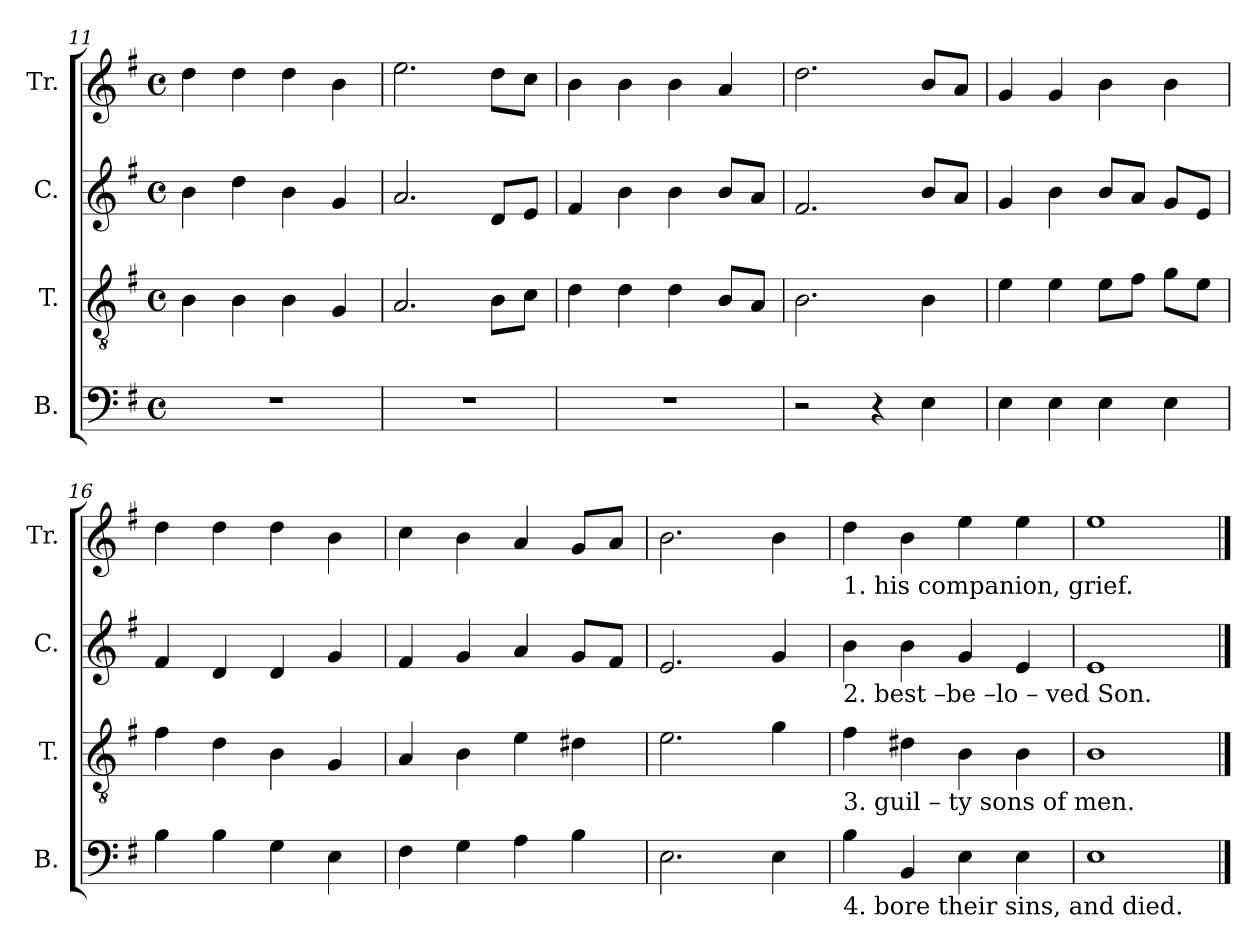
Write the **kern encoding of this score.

**kern	**kern	**kern	**kern
*part4	*part3	*part2	*part1
*staff4	*staff3	*staff2	*staff1
*I"B.	*I"T.	*I"C.	*I"Tr.
*I'B.	*I'T.	*I'C.	*I'Tr.
*clefF4	*clefGv2	*clefG2	*clefG2
*k[f#]	*k[f#]	*k[f#]	*k[f#]
*M4/4	*M4/4	*M4/4	*M4/4
*met(c)	*met(c)	*met(c)	*met(c)
=11	=11	=11	=11
1r	4B\	4b\	4dd\
.	4B\	4dd\	4dd\
.	4B\	4b\	4dd\
.	4G/	4g/	4b\
=12	=12	=12	=12
1r	2.A/	2.a/	2.ee\
.	8B\L	8d/L	8dd\L
.	8c\J	8e/J	8cc\J
=13	=13	=13	=13
1r	4d\	4f#/	4b\
.	4d\	4b\	4b\
.	4d\	4b\	4b\
.	8B/L	8b/L	4a/
.	8A/J	8a/J	.
=14	=14	=14	=14
2r	2.B\	2.f#/	2.dd\
4r	.	.	.
4E\	4B\	8b/L	8b/L
.	.	8a/J	8a/J
=15	=15	=15	=15
4E\	4e\	4g/	4g/
4E\	4e\	4b\	4g/
4E\	8e\L	8b/L	4b\
.	8f#\J	8a/J	.
4E\	8g\L	8g/L	4b\
.	8e\J	8e/J	.
=16	=16	=16	=16
4B\	4f#\	4f#/	4dd\
4B\	4d\	4d/	4dd\
4G\	4B\	4d/	4dd\
4E\	4G/	4g/	4b\
=17	=17	=17	=17
4F#\	4A/	4f#/	4cc\
4G\	4B\	4g/	4b\
4A\	4e\	4a/	4a/
4B\	4d#X\	8g/L	8g/L
.	.	8f#/J	8a/J
=18	=18	=18	=18
2.E\	2.e\	2.e/	2.b\
4E\	4g\	4g/	4b\
!!LO:LB:g=z
=19	=19	=19	=19
!	!	!	!LO:TX:b:t=1. his   companion,   grief.
!	!	!LO:TX:b:t=2. best –be –lo – ved  Son.	!
!	!LO:TX:b:t=3. guil – ty  sons   of    men.	!	!
!LO:TX:b:t=4. bore their sins, and died.	!	!	!
4B\	4f#\	4b\	4dd\
4BB/	4d#X\	4b\	4b\
4E\	4B\	4g/	4ee\
4E\	4B\	4e/	4ee\
=20	=20	=20	=20
1E	1B	1e	1ee
==	==	==	==
*-	*-	*-	*-
